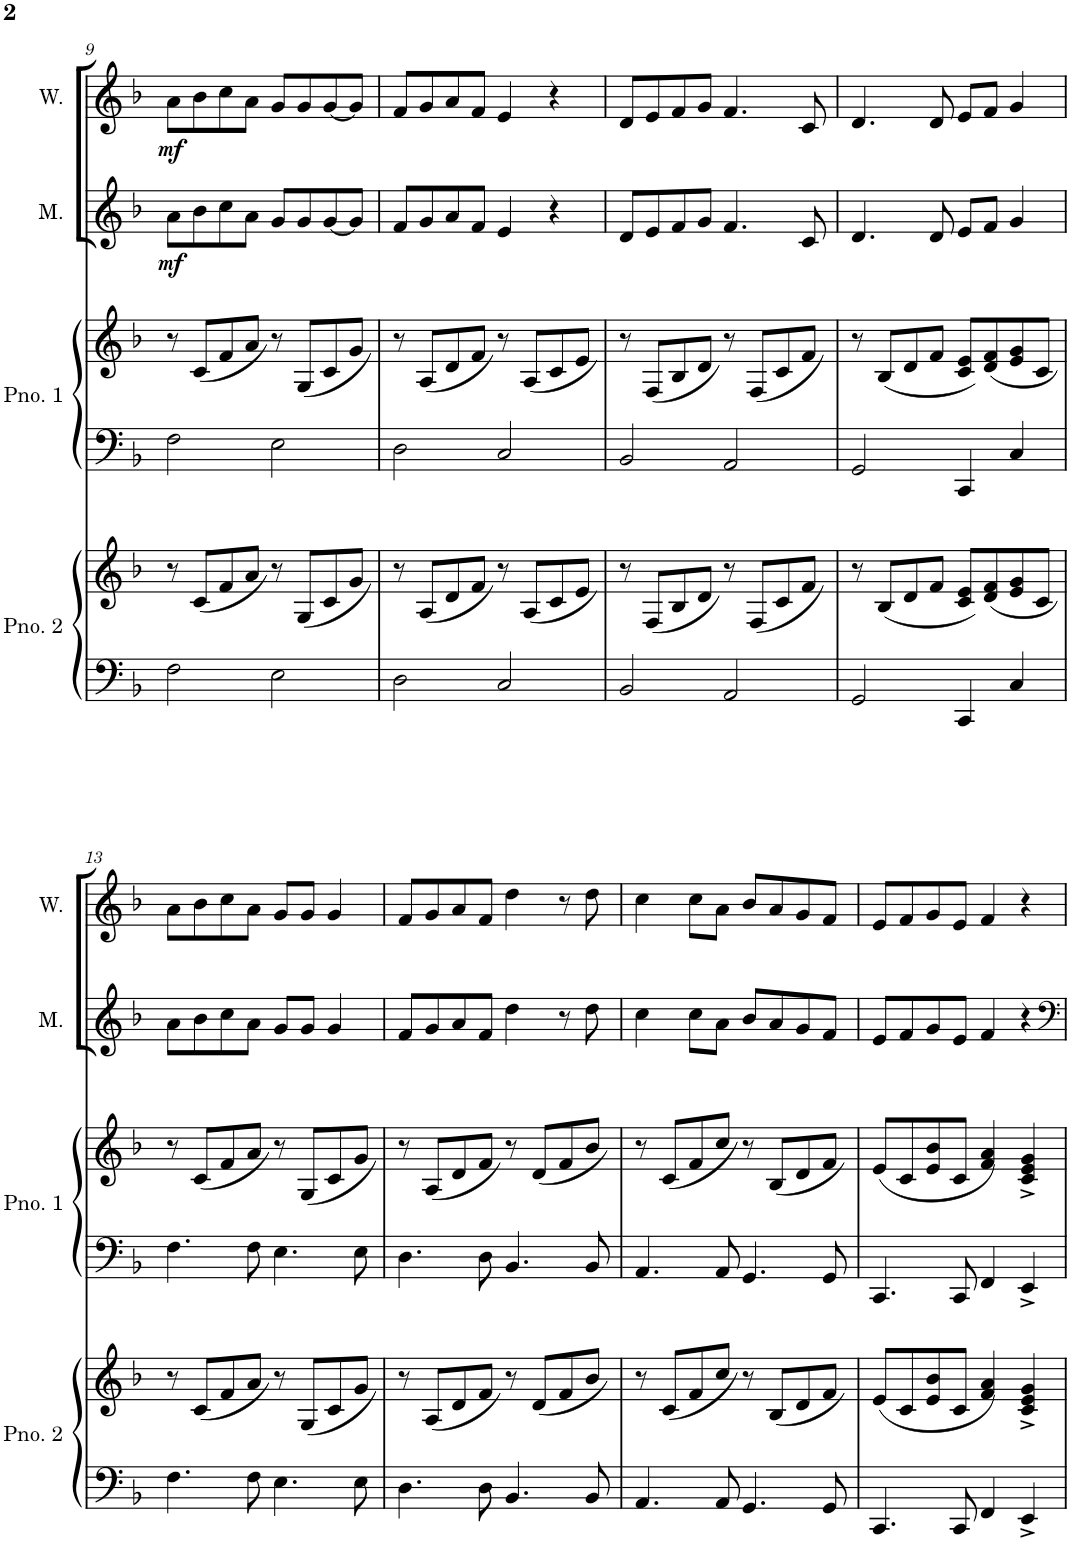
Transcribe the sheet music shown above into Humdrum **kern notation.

**kern	**kern	**kern	**kern	**kern	**dynam	**kern	**dynam
*part4	*part4	*part3	*part3	*part2	*part2	*part1	*part1
*staff6	*staff5	*staff4	*staff3	*staff2	*staff2	*staff1	*staff1
*I"Piano 2	*	*I"Piano 1	*	*I"Men	*	*I"Women	*
*I'Pno. 2	*	*I'Pno. 1	*	*I'M.	*	*I'W.	*
!!LO:PB:g=z
*clefF4	*clefG2	*clefF4	*clefG2	*clefG2	*	*clefG2	*
*k[b-]	*k[b-]	*k[b-]	*k[b-]	*k[b-]	*	*k[b-]	*
*M4/4	*M4/4	*M4/4	*M4/4	*M4/4	*	*M4/4	*
=9	=9	=9	=9	=9	=9	=9	=9
!	!	!	!	!	!LO:DY:b	!	!LO:DY:b
2F\	8r	2F\	8r	8a\L	mf	8a\L	mf
.	8c/L	.	(8c/L	8b-\	.	8b-\	.
.	8f/	.	8f/	8cc\	.	8cc\	.
.	8a/J	.	8a/J)	8a\J	.	8a\J	.
2E\	8r	2E\	8r	8g/L	.	8g/L	.
.	(8G/L	.	(8G/L	8g/	.	8g/	.
.	8c/	.	8c/	[8g/	.	[8g/	.
.	8g/J)	.	8g/J)	8g/J]	.	8g/J]	.
=10	=10	=10	=10	=10	=10	=10	=10
2D\	8r	2D\	8r	8f/L	.	8f/L	.
.	(8A/L	.	(8A/L	8g/	.	8g/	.
.	8d/	.	8d/	8a/	.	8a/	.
.	8f/J)	.	8f/J)	8f/J	.	8f/J	.
2C/	8r	2C/	8r	4e/	.	4e/	.
.	(8A/L	.	(8A/L	.	.	.	.
.	8c/	.	8c/	4r	.	4r	.
.	8e/J)	.	8e/J)	.	.	.	.
=11	=11	=11	=11	=11	=11	=11	=11
2BB-/	8r	2BB-/	8r	8d/L	.	8d/L	.
.	(8F/L	.	(8F/L	8e/	.	8e/	.
.	8B-/	.	8B-/	8f/	.	8f/	.
.	8d/J)	.	8d/J)	8g/J	.	8g/J	.
2AA/	8r	2AA/	8r	4.f/	.	4.f/	.
.	(8F/L	.	(8F/L	.	.	.	.
.	8c/	.	8c/	.	.	.	.
.	8f/J)	.	8f/J)	8c/	.	8c/	.
=12	=12	=12	=12	=12	=12	=12	=12
2GG/	8r	2GG/	8r	4.d/	.	4.d/	.
.	(8B-/L	.	(8B-/L	.	.	.	.
.	8d/	.	8d/	.	.	.	.
.	8f/J	.	8f/J	8d/	.	8d/	.
4CC/	8c/ 8e/L)	4CC/	8c/ 8e/L)	8e/L	.	8e/L	.
.	(8d/ 8f/	.	(8d/ 8f/	8f/J	.	8f/J	.
4C/	8e/ 8g/	4C/	8e/ 8g/	4g/	.	4g/	.
.	8c/J)	.	8c/J)	.	.	.	.
!!LO:LB:g=z
=13	=13	=13	=13	=13	=13	=13	=13
4.F\	8r	4.F\	8r	8a\L	.	8a\L	.
.	(8c/L	.	(8c/L	8b-\	.	8b-\	.
.	8f/	.	8f/	8cc\	.	8cc\	.
8F\	8a/J)	8F\	8a/J)	8a\J	.	8a\J	.
4.E\	8r	4.E\	8r	8g/L	.	8g/L	.
.	(8G/L	.	(8G/L	8g/J	.	8g/J	.
.	8c/	.	8c/	4g/	.	4g/	.
8E\	8g/J)	8E\	8g/J)	.	.	.	.
=14	=14	=14	=14	=14	=14	=14	=14
4.D\	8r	4.D\	8r	8f/L	.	8f/L	.
.	(8A/L	.	(8A/L	8g/	.	8g/	.
.	8d/	.	8d/	8a/	.	8a/	.
8D\	8f/J)	8D\	8f/J)	8f/J	.	8f/J	.
4.BB-/	8r	4.BB-/	8r	4dd\	.	4dd\	.
.	(8d/L	.	(8d/L	.	.	.	.
.	8f/	.	8f/	8r	.	8r	.
8BB-/	8b-/J)	8BB-/	8b-/J)	8dd\	.	8dd\	.
=15	=15	=15	=15	=15	=15	=15	=15
4.AA/	8r	4.AA/	8r	4cc\	.	4cc\	.
.	(8c/L	.	(8c/L	.	.	.	.
.	8f/	.	8f/	8cc\L	.	8cc\L	.
8AA/	8cc/J)	8AA/	8cc/J)	8a\J	.	8a\J	.
4.GG/	8r	4.GG/	8r	8b-/L	.	8b-/L	.
.	(8B-/L	.	(8B-/L	8a/	.	8a/	.
.	8d/	.	8d/	8g/	.	8g/	.
8GG/	8f/J)	8GG/	8f/J)	8f/J	.	8f/J	.
=16	=16	=16	=16	=16	=16	=16	=16
4.CC/	(8e/L	4.CC/	(8e/L	8e/L	.	8e/L	.
.	8c/	.	8c/	8f/	.	8f/	.
.	8e/ 8b-/	.	8e/ 8b-/	8g/	.	8g/	.
8CC/	8c/J	8CC/	8c/J	8e/J	.	8e/J	.
4FF/	4f/ 4a/)	4FF/	4f/ 4a/)	4f/	.	4f/	.
4EE^/	4c/^ 4e/^ 4g/^	4EE^/	4c/^ 4e/^ 4g/^	4r	.	4r	.
=	=	=	=	=	=	=	=
*-	*-	*-	*-	*-	*-	*-	*-
